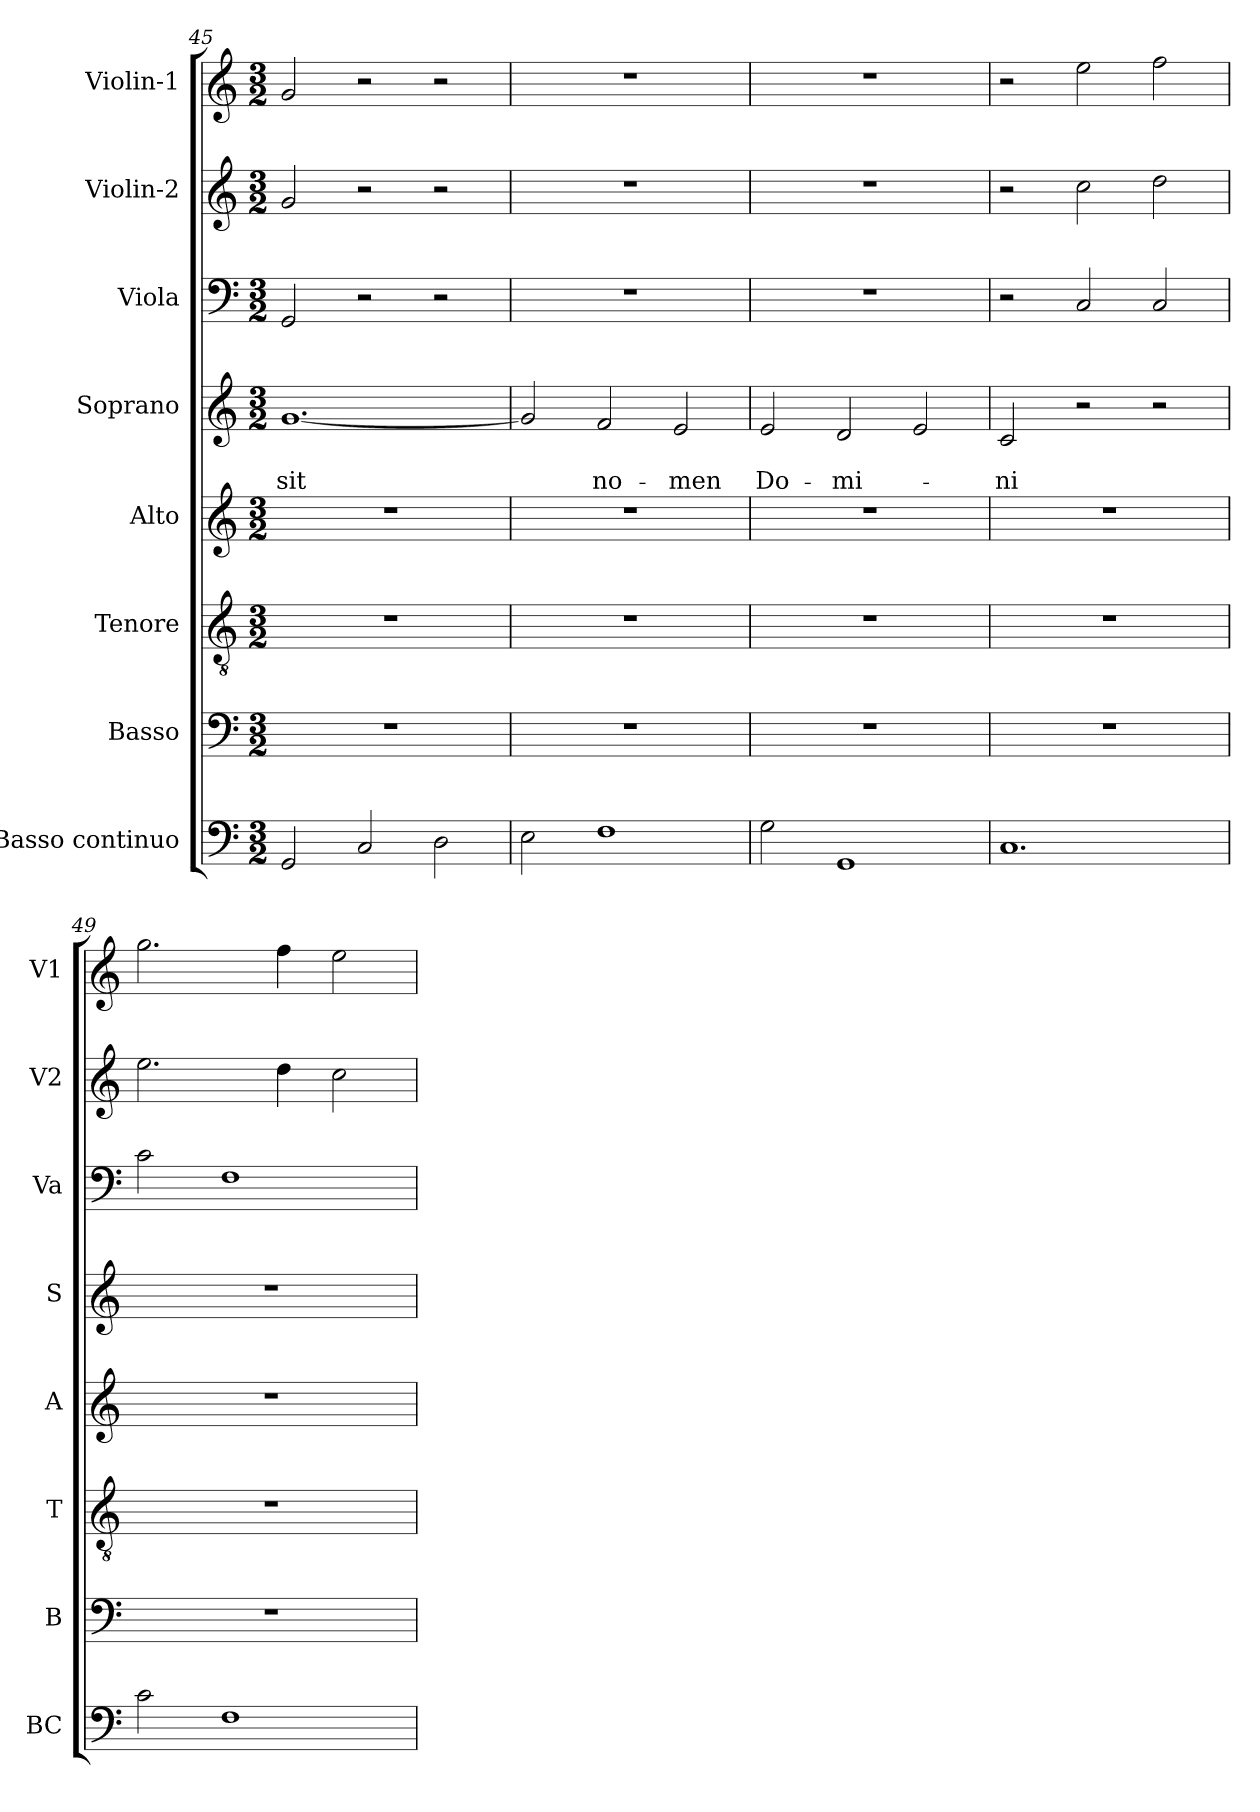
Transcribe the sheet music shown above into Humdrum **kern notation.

**kern	**kern	**kern	**kern	**kern	**text	**text	**kern	**kern	**kern
*part8	*part7	*part6	*part5	*part4	*part4	*part4	*part3	*part2	*part1
*staff8	*staff7	*staff6	*staff5	*staff4	*staff4	*staff4	*staff3	*staff2	*staff1
*I"Basso continuo	*I"Basso	*I"Tenore	*I"Alto	*I"Soprano	*	*	*I"Viola	*I"Violin-2	*I"Violin-1
*I'BC	*I'B	*I'T	*I'A	*I'S	*	*	*I'Va	*I'V2	*I'V1
*clefF4	*clefF4	*clefGv2	*clefG2	*clefG2	*	*	*clefF4	*clefG2	*clefG2
*k[]	*k[]	*k[]	*k[]	*k[]	*	*	*k[]	*k[]	*k[]
*C:	*C:	*C:	*C:	*C:	*	*	*C:	*C:	*C:
*M3/2	*M3/2	*M3/2	*M3/2	*M3/2	*	*	*M3/2	*M3/2	*M3/2
=45	=45	=45	=45	=45	=45	=45	=45	=45	=45
!	!	!	!	!	!	!LO:LY:b	!	!	!
2GG/	1.r	1.r	1.r	[1.g	.	sit	2GG/	2g/	2g/
2C/	.	.	.	.	.	.	2r	2r	2r
2D\	.	.	.	.	.	.	2r	2r	2r
!!LO:PB:g=z
=46	=46	=46	=46	=46	=46	=46	=46	=46	=46
2E\	1.r	1.r	1.r	2g/]	.	.	1.r	1.r	1.r
!	!	!	!	!	!	!LO:LY:b	!	!	!
1F	.	.	.	2f/	.	no-	.	.	.
!	!	!	!	!	!	!LO:LY:b	!	!	!
.	.	.	.	2e/	.	-men	.	.	.
=47	=47	=47	=47	=47	=47	=47	=47	=47	=47
!	!	!	!	!	!	!LO:LY:b	!	!	!
2G\	1.r	1.r	1.r	2e/	.	Do-	1.r	1.r	1.r
!	!	!	!	!	!	!LO:LY:b	!	!	!
1GG	.	.	.	2d/	.	-mi-	.	.	.
.	.	.	.	2e/	.	.	.	.	.
=48	=48	=48	=48	=48	=48	=48	=48	=48	=48
!	!	!	!	!	!	!LO:LY:b	!	!	!
1.C	1.r	1.r	1.r	2c/	.	-ni	2r	2r	2r
.	.	.	.	2r	.	.	2C/	2cc\	2ee\
.	.	.	.	2r	.	.	2C/	2dd\	2ff\
=49	=49	=49	=49	=49	=49	=49	=49	=49	=49
2c\	1.r	1.r	1.r	1.r	.	.	2c\	2.ee\	2.gg\
1F	.	.	.	.	.	.	1F	.	.
.	.	.	.	.	.	.	.	4dd\	4ff\
.	.	.	.	.	.	.	.	2cc\	2ee\
=	=	=	=	=	=	=	=	=	=
*-	*-	*-	*-	*-	*-	*-	*-	*-	*-
